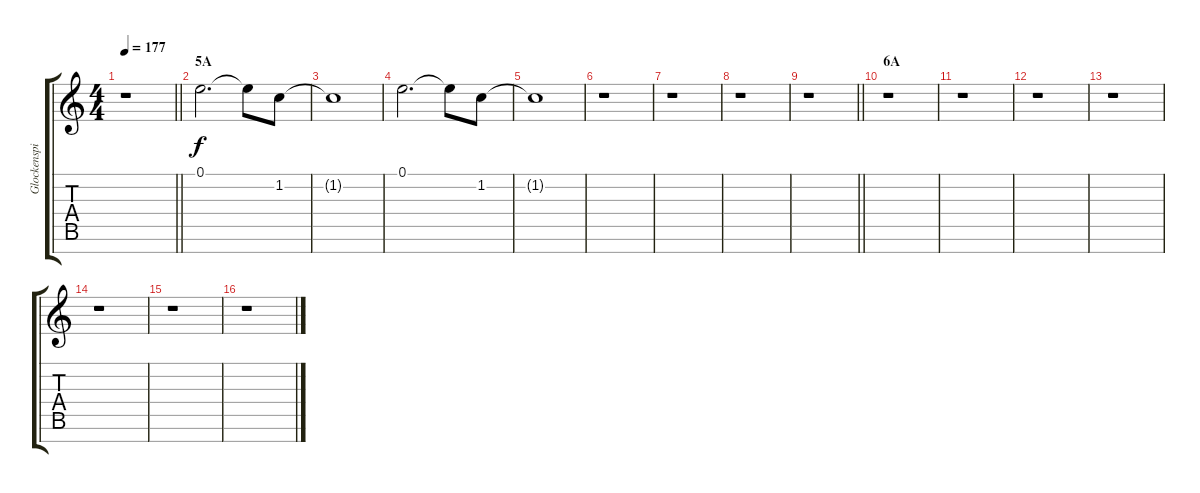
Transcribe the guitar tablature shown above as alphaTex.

\track ("Glockenspiel" "Glockenspi") {instrument vibraphone}
\staff {score tabs}
\tuning (E5 B4 G4 D4 A3 E3 B2) {hide}
\ts (4 4)
\tempo 177
\clef g2
\barLineRight lightlight
\ks c
r.1{dy f} |
\section ("" "5A")
0.1.2{d} 0.1{t}.8 1.2.8 |
1.2{t}.1 |
0.1.2{d} 0.1{t}.8 1.2.8 |
1.2{t}.1 |
r.1 |
r.1 |
r.1 |
\barLineRight lightlight
r.1 |
\section ("" "6A")
r.1 |
r.1 |
r.1 |
r.1 |
r.1 |
r.1 |
r.1
